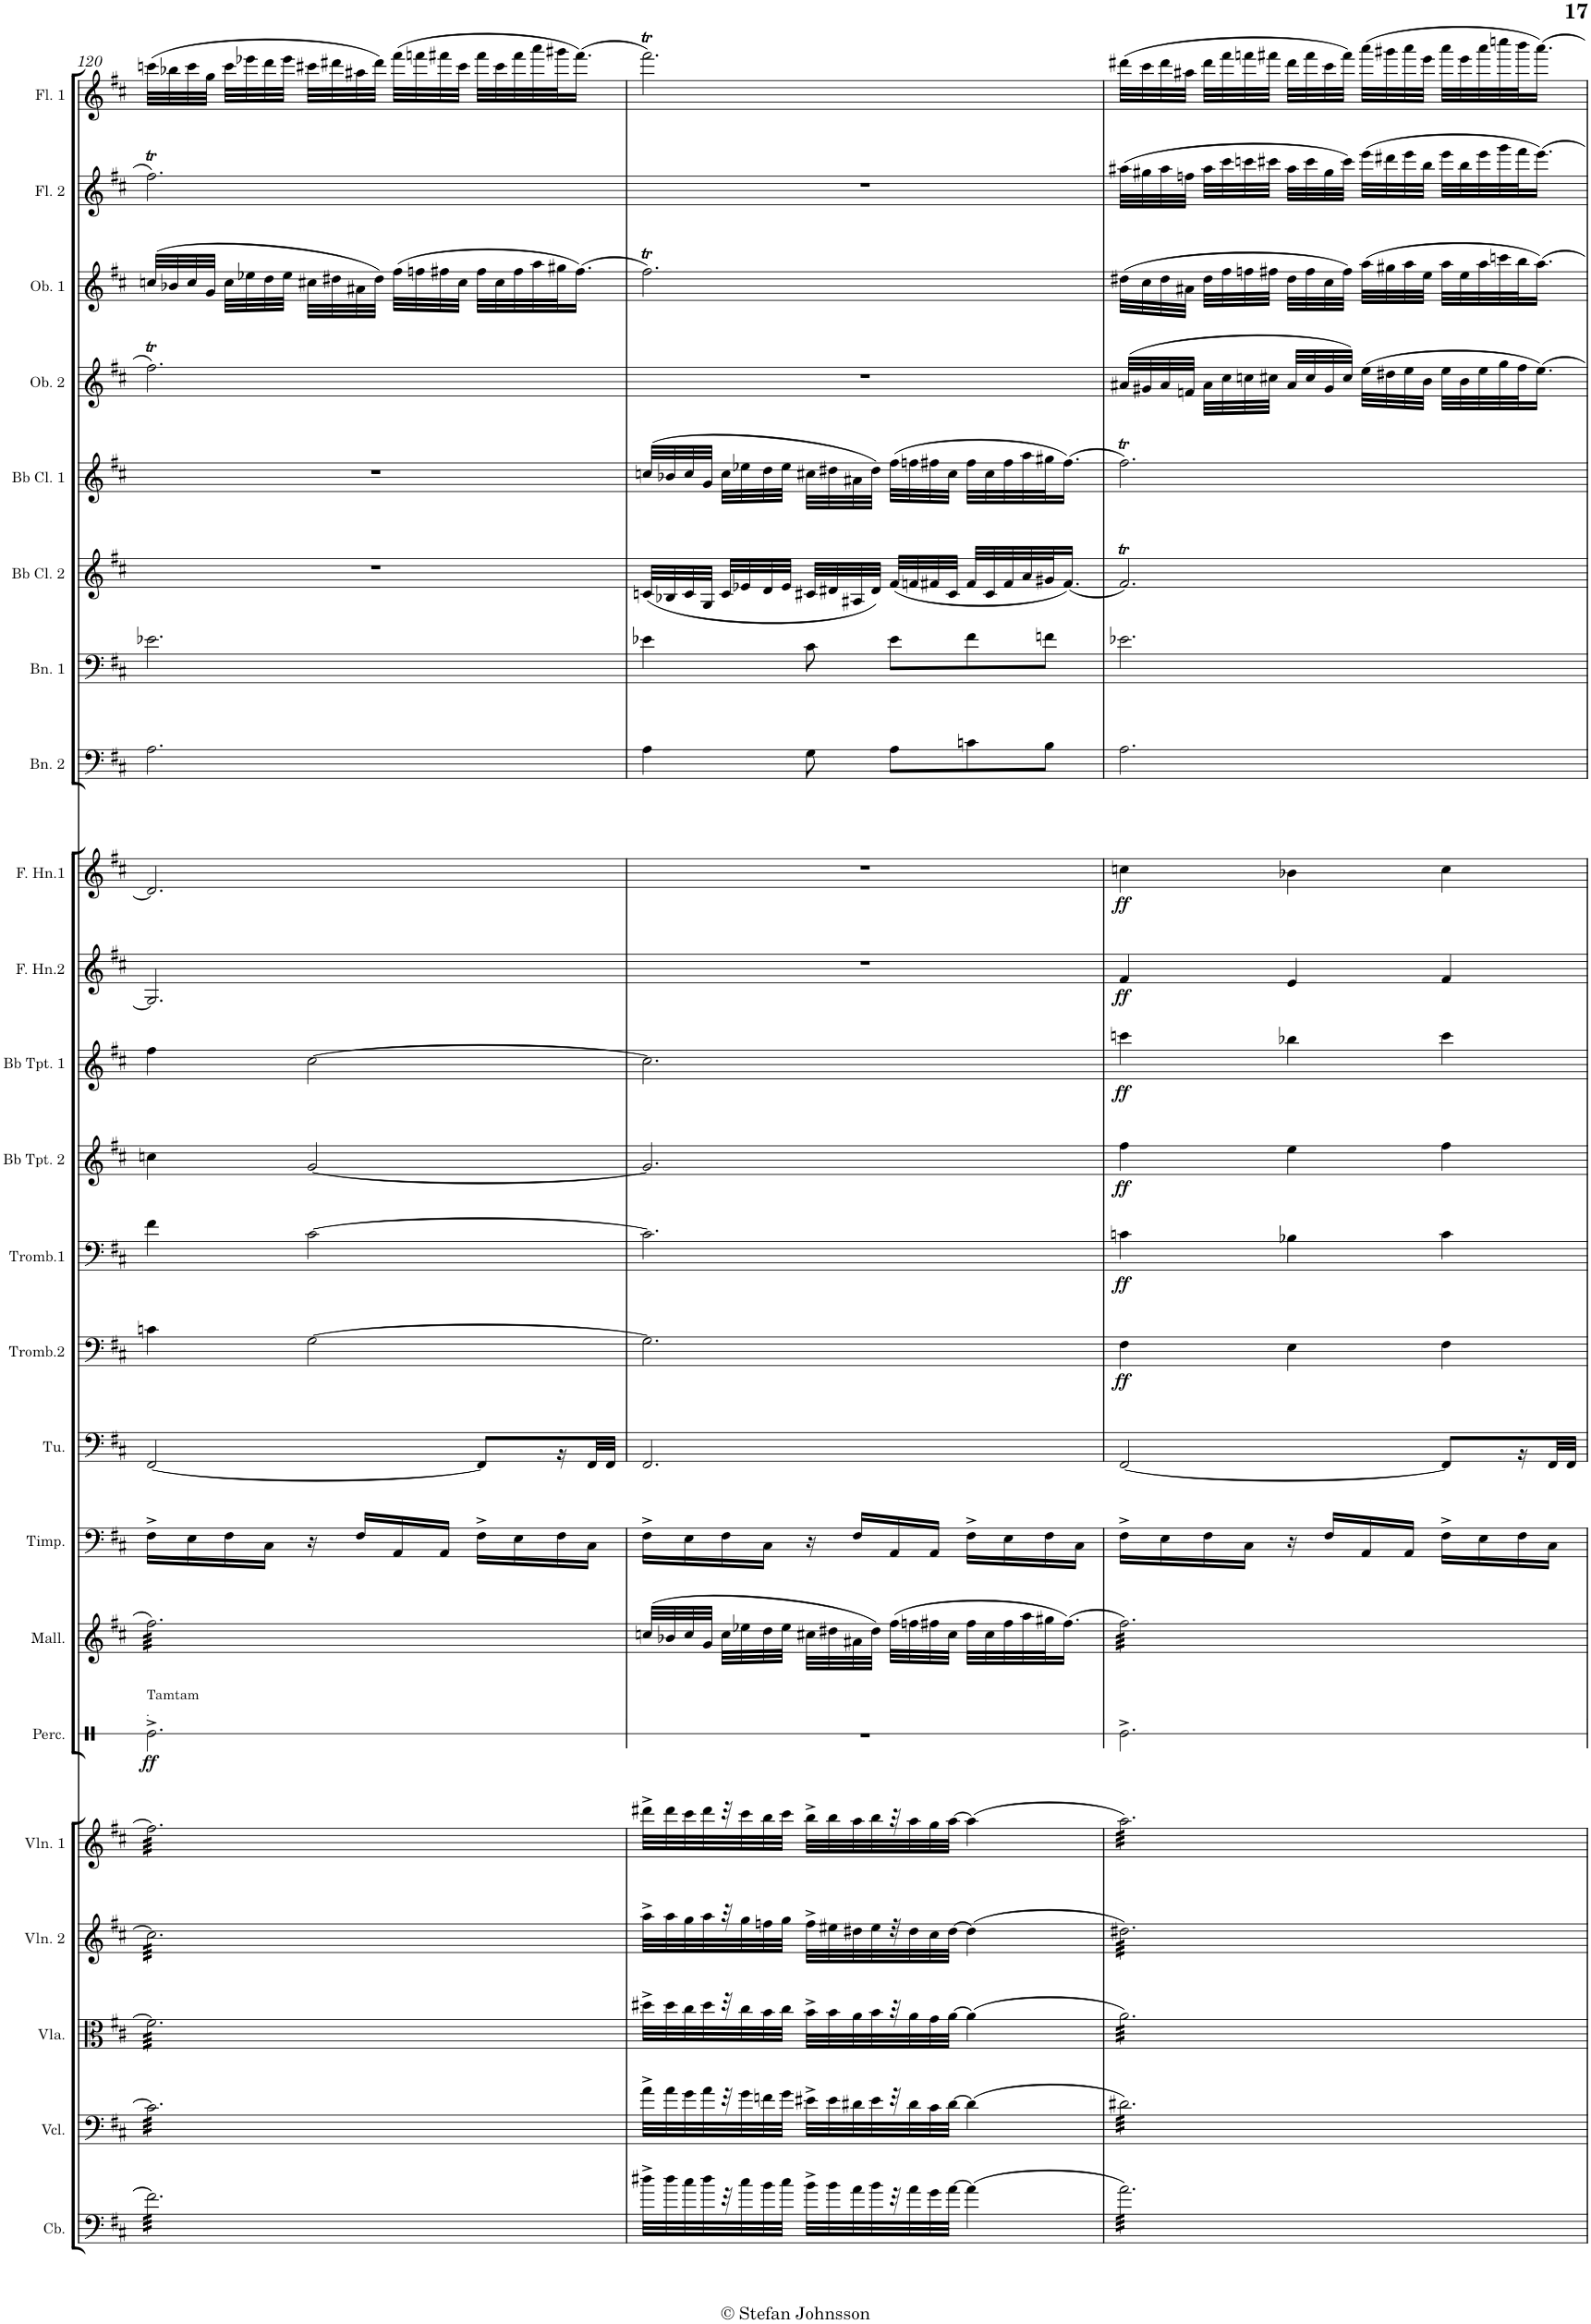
**kern	**kern	**kern	**kern	**kern	**kern	**dynam	**kern	**kern	**kern	**kern	**dynam	**kern	**dynam	**kern	**dynam	**kern	**dynam	**kern	**dynam	**kern	**dynam	**kern	**kern	**kern	**kern	**kern	**kern	**kern	**kern
*part23	*part22	*part21	*part20	*part19	*part18	*part18	*part17	*part16	*part15	*part14	*part14	*part13	*part13	*part12	*part12	*part11	*part11	*part10	*part10	*part9	*part9	*part8	*part7	*part6	*part5	*part4	*part3	*part2	*part1
*staff23	*staff22	*staff21	*staff20	*staff19	*staff18	*staff18	*staff17	*staff16	*staff15	*staff14	*staff14	*staff13	*staff13	*staff12	*staff12	*staff11	*staff11	*staff10	*staff10	*staff9	*staff9	*staff8	*staff7	*staff6	*staff5	*staff4	*staff3	*staff2	*staff1
*I"Contrabass	*I"Cello	*I"Viola	*I"Violin 2	*I"Violin 1	*I"Percussion	*	*I"Mallet	*I"Timpani	*I"Tuba	*I"Trombone2	*	*I"Trombone1	*	*I"Bb Trumpet 2	*	*I"Bb Trumpet 1	*	*I"French Horn2	*	*I"French Horn1	*	*I"Bassoon 2	*I"Bassoon 1	*I"Bb Clarinet 2	*I"Bb Clarinet 1	*I"Oboe 2	*I"Oboe 1	*I"Flute 2	*I"Flute 1
*I'Cb.	*	*I'Vla.	*I'Vln. 2	*I'Vln. 1	*I'Perc.	*	*I'Mall.	*I'Timp.	*I'Tu.	*I'Tromb.2	*	*I'Tromb.1	*	*I'Bb Tpt. 2	*	*I'Bb Tpt. 1	*	*I'F. Hn.2	*	*I'F. Hn.1	*	*I'Bn. 2	*I'Bn. 1	*I'Bb Cl. 2	*I'Bb Cl. 1	*I'Ob. 2	*I'Ob. 1	*I'Fl. 2	*I'Fl. 1
!!LO:PB:g=z
*clefF4	*clefF4	*clefC3	*clefG2	*clefG2	*clefX	*	*clefG2	*clefF4	*clefF4	*clefF4	*	*clefF4	*	*clefG2	*	*clefG2	*	*clefG2	*	*clefG2	*	*clefF4	*clefF4	*clefG2	*clefG2	*clefG2	*clefG2	*clefG2	*clefG2
*Trd7c12	*	*	*	*	*	*	*	*	*	*	*	*	*	*Trd1c2	*	*Trd1c2	*	*Trd4c7	*	*Trd4c7	*	*	*	*Trd1c2	*Trd1c2	*	*	*	*
*k[f#c#]	*k[f#c#]	*k[f#c#]	*k[f#c#]	*k[f#c#]	*k[f#c#]	*	*k[f#c#]	*k[f#c#]	*k[f#c#]	*k[f#c#]	*	*k[f#c#]	*	*k[f#c#]	*	*k[f#c#]	*	*k[f#c#]	*	*k[f#c#]	*	*k[f#c#]	*k[f#c#]	*k[f#c#]	*k[f#c#]	*k[f#c#]	*k[f#c#]	*k[f#c#]	*k[f#c#]
*D:	*D:	*D:	*D:	*D:	*D:	*	*D:	*D:	*D:	*D:	*	*D:	*	*D:	*	*D:	*	*D:	*	*D:	*	*D:	*D:	*D:	*D:	*D:	*D:	*D:	*D:
*M3/4	*M3/4	*M3/4	*M3/4	*M3/4	*M3/4	*	*M3/4	*M3/4	*M3/4	*M3/4	*	*M3/4	*	*M3/4	*	*M3/4	*	*M3/4	*	*M3/4	*	*M3/4	*M3/4	*M3/4	*M3/4	*M3/4	*M3/4	*M3/4	*M3/4
=120	=120	=120	=120	=120	=120	=120	=120	=120	=120	=120	=120	=120	=120	=120	=120	=120	=120	=120	=120	=120	=120	=120	=120	=120	=120	=120	=120	=120	=120
!	!	!	!	!	!LO:TX:a:t=Tamtam	!	!	!	!	!	!	!	!	!	!	!	!	!	!	!	!	!	!	!	!	!	!	!	!
!	!	!	!	!	!LO:TX:a:t=.	!	!	!	!	!	!	!	!	!	!	!	!	!	!	!	!	!	!	!	!	!	!	!	!
!	!	!	!	!	!	!LO:DY:b	!	!	!	!	!	!	!	!	!	!	!	!	!	!	!	!	!	!	!	!	!	!	!
*tremolo	*	*	*	*	*	*	*	*	*	*	*	*	*	*	*	*	*	*	*	*	*	*	*	*	*	*	*	*	*
*	*tremolo	*	*	*	*	*	*	*	*	*	*	*	*	*	*	*	*	*	*	*	*	*	*	*	*	*	*	*	*
*	*	*tremolo	*	*	*	*	*	*	*	*	*	*	*	*	*	*	*	*	*	*	*	*	*	*	*	*	*	*	*
*	*	*	*tremolo	*	*	*	*	*	*	*	*	*	*	*	*	*	*	*	*	*	*	*	*	*	*	*	*	*	*
*	*	*	*	*tremolo	*	*	*	*	*	*	*	*	*	*	*	*	*	*	*	*	*	*	*	*	*	*	*	*	*
*	*	*	*	*	*	*	*tremolo	*	*	*	*	*	*	*	*	*	*	*	*	*	*	*	*	*	*	*	*	*	*
32f#\]LLL	32c\]LLL	32f#\]LLL	32cc\]LLL	32ff#\]LLL	2.ffn^\	ff	32ff#\LLL	16F#^\LL	[2FF#/	4cn\	.	4f#\	.	4ccn\	.	4ff#\	.	2.G#/]	.	2.d/]	.	2.A\	2.e-X\	2.r	2.r	2.ff#t\	(32ccn/LLL	2.ff#t\	(32cccn\LLL
32f#\	32c\	32f#\	32cc\	32ff#\	.	.	32ff#\	.	.	.	.	.	.	.	.	.	.	.	.	.	.	.	.	.	.	.	32b-X/	.	32bb-X\
32f#\	32c\	32f#\	32cc\	32ff#\	.	.	32ff#\	16E\	.	.	.	.	.	.	.	.	.	.	.	.	.	.	.	.	.	.	32cc/	.	32ccc\
32f#\	32c\	32f#\	32cc\	32ff#\	.	.	32ff#\	.	.	.	.	.	.	.	.	.	.	.	.	.	.	.	.	.	.	.	32g/JJJ	.	32gg\JJJ
32f#\	32c\	32f#\	32cc\	32ff#\	.	.	32ff#\	16F#\	.	.	.	.	.	.	.	.	.	.	.	.	.	.	.	.	.	.	32cc\LLL	.	32ccc\LLL
32f#\	32c\	32f#\	32cc\	32ff#\	.	.	32ff#\	.	.	.	.	.	.	.	.	.	.	.	.	.	.	.	.	.	.	.	32ee-X\	.	32eee-X\
32f#\	32c\	32f#\	32cc\	32ff#\	.	.	32ff#\	16C#\JJ	.	.	.	.	.	.	.	.	.	.	.	.	.	.	.	.	.	.	32dd\	.	32ddd\
32f#\	32c\	32f#\	32cc\	32ff#\	.	.	32ff#\	.	.	.	.	.	.	.	.	.	.	.	.	.	.	.	.	.	.	.	32ee-\JJJ	.	32eee-\JJJ
32f#\	32c\	32f#\	32cc\	32ff#\	.	.	32ff#\	16r	.	[2G\	.	[2c#\	.	[2g/	.	[2cc#\	.	.	.	.	.	.	.	.	.	.	32cc#X\LLL	.	32ccc#X\LLL
32f#\	32c\	32f#\	32cc\	32ff#\	.	.	32ff#\	.	.	.	.	.	.	.	.	.	.	.	.	.	.	.	.	.	.	.	32dd#X\	.	32ddd#X\
32f#\	32c\	32f#\	32cc\	32ff#\	.	.	32ff#\	16F#/LL	.	.	.	.	.	.	.	.	.	.	.	.	.	.	.	.	.	.	32a#X\	.	32aa#X\
32f#\	32c\	32f#\	32cc\	32ff#\	.	.	32ff#\	.	.	.	.	.	.	.	.	.	.	.	.	.	.	.	.	.	.	.	32dd#\JJJ)	.	32ddd#\JJJ)
32f#\	32c\	32f#\	32cc\	32ff#\	.	.	32ff#\	16AA/	.	.	.	.	.	.	.	.	.	.	.	.	.	.	.	.	.	.	(32ff#\LLL	.	(32fff#\LLL
32f#\	32c\	32f#\	32cc\	32ff#\	.	.	32ff#\	.	.	.	.	.	.	.	.	.	.	.	.	.	.	.	.	.	.	.	32ffn\	.	32fffn\
32f#\	32c\	32f#\	32cc\	32ff#\	.	.	32ff#\	16AA/JJ	.	.	.	.	.	.	.	.	.	.	.	.	.	.	.	.	.	.	32ff#X\	.	32fff#X\
32f#\	32c\	32f#\	32cc\	32ff#\	.	.	32ff#\	.	.	.	.	.	.	.	.	.	.	.	.	.	.	.	.	.	.	.	32cc#\JJJ	.	32ccc#\JJJ
32f#\	32c\	32f#\	32cc\	32ff#\	.	.	32ff#\	16F#^\LL	8FF#/L]	.	.	.	.	.	.	.	.	.	.	.	.	.	.	.	.	.	32ff#\LLL	.	32fff#\LLL
32f#\	32c\	32f#\	32cc\	32ff#\	.	.	32ff#\	.	.	.	.	.	.	.	.	.	.	.	.	.	.	.	.	.	.	.	32cc#\	.	32ccc#\
32f#\	32c\	32f#\	32cc\	32ff#\	.	.	32ff#\	16E\	.	.	.	.	.	.	.	.	.	.	.	.	.	.	.	.	.	.	32ff#\	.	32fff#\
32f#\	32c\	32f#\	32cc\	32ff#\	.	.	32ff#\	.	.	.	.	.	.	.	.	.	.	.	.	.	.	.	.	.	.	.	32aa\	.	32aaa\
32f#\	32c\	32f#\	32cc\	32ff#\	.	.	32ff#\	16F#\	16r	.	.	.	.	.	.	.	.	.	.	.	.	.	.	.	.	.	32gg#X\J	.	32ggg#X\J
32f#\	32c\	32f#\	32cc\	32ff#\	.	.	32ff#\	.	.	.	.	.	.	.	.	.	.	.	.	.	.	.	.	.	.	.	(16.ff#\JJ)	.	(16.fff#\JJ)
32f#\	32c\	32f#\	32cc\	32ff#\	.	.	32ff#\	16C#\JJ	32FF#/L	.	.	.	.	.	.	.	.	.	.	.	.	.	.	.	.	.	.	.	.
32f#\JJJ	32c\JJJ	32f#\JJJ	32cc\JJJ	32ff#\JJJ	.	.	32ff#\JJJ	.	32FF#/JJJ	.	.	.	.	.	.	.	.	.	.	.	.	.	.	.	.	.	.	.	.
*	*	*	*	*	*	*	*Xtremolo	*	*	*	*	*	*	*	*	*	*	*	*	*	*	*	*	*	*	*	*	*	*
*	*	*	*	*Xtremolo	*	*	*	*	*	*	*	*	*	*	*	*	*	*	*	*	*	*	*	*	*	*	*	*	*
*	*	*	*Xtremolo	*	*	*	*	*	*	*	*	*	*	*	*	*	*	*	*	*	*	*	*	*	*	*	*	*	*
*	*	*Xtremolo	*	*	*	*	*	*	*	*	*	*	*	*	*	*	*	*	*	*	*	*	*	*	*	*	*	*	*
*	*Xtremolo	*	*	*	*	*	*	*	*	*	*	*	*	*	*	*	*	*	*	*	*	*	*	*	*	*	*	*	*
*Xtremolo	*	*	*	*	*	*	*	*	*	*	*	*	*	*	*	*	*	*	*	*	*	*	*	*	*	*	*	*	*
=121	=121	=121	=121	=121	=121	=121	=121	=121	=121	=121	=121	=121	=121	=121	=121	=121	=121	=121	=121	=121	=121	=121	=121	=121	=121	=121	=121	=121	=121
32dd#X^\LLL	32a^\LLL	32dd#X^\LLL	32aa^\LLL	32ddd#X^\LLL	2.r	.	(32ccn/LLL	16F#^\LL	2.FF#/	2.G\]	.	2.c#\]	.	2.g/]	.	2.cc#\]	.	2.r	.	2.r	.	4A\	4e-X\	(32cn/LLL	(32ccn/LLL	2.r	2.ff#t\)	2.r	2.fff#t\)
32dd#\	32a\	32dd#\	32aa\	32ddd#\	.	.	32b-X/	.	.	.	.	.	.	.	.	.	.	.	.	.	.	.	.	32B-X/	32b-X/	.	.	.	.
32cc#\	32g\	32cc#\	32gg\	32ccc#\	.	.	32cc/	16E\	.	.	.	.	.	.	.	.	.	.	.	.	.	.	.	32c/	32cc/	.	.	.	.
32dd#\	32a\	32dd#\	32aa\	32ddd#\	.	.	32g/JJJ	.	.	.	.	.	.	.	.	.	.	.	.	.	.	.	.	32G/JJJ	32g/JJJ	.	.	.	.
32r	32r	32r	32r	32r	.	.	32cc\LLL	16F#\	.	.	.	.	.	.	.	.	.	.	.	.	.	.	.	32c/LLL	32cc\LLL	.	.	.	.
32cc#\	32g\	32cc#\	32gg\	32ccc#\	.	.	32ee-X\	.	.	.	.	.	.	.	.	.	.	.	.	.	.	.	.	32e-X/	32ee-X\	.	.	.	.
32b\	32fn\	32b\	32ffn\	32bb\	.	.	32dd\	16C#\JJ	.	.	.	.	.	.	.	.	.	.	.	.	.	.	.	32d/	32dd\	.	.	.	.
32cc#\JJJ	32g\JJJ	32cc#\JJJ	32gg\JJJ	32ccc#\JJJ	.	.	32ee-\JJJ	.	.	.	.	.	.	.	.	.	.	.	.	.	.	.	.	32e-/JJJ	32ee-\JJJ	.	.	.	.
32b^\LLL	32e#X^\LLL	32b^\LLL	32ff^\LLL	32bb^\LLL	.	.	32cc#X\LLL	16r	.	.	.	.	.	.	.	.	.	.	.	.	.	8G\	8c#\	32c#X/LLL	32cc#X\LLL	.	.	.	.
32b\	32e#\	32b\	32ee#X\	32bb\	.	.	32dd#X\	.	.	.	.	.	.	.	.	.	.	.	.	.	.	.	.	32d#X/	32dd#X\	.	.	.	.
32a\	32d#X\	32a\	32dd#X\	32aa\	.	.	32a#X\	16F#/LL	.	.	.	.	.	.	.	.	.	.	.	.	.	.	.	32A#X/	32a#X\	.	.	.	.
32b\	32e#\	32b\	32ee#\	32bb\	.	.	32dd#\JJJ)	.	.	.	.	.	.	.	.	.	.	.	.	.	.	.	.	32d#/JJJ)	32dd#\JJJ)	.	.	.	.
32r	32r	32r	32r	32r	.	.	(32ff#\LLL	16AA/	.	.	.	.	.	.	.	.	.	.	.	.	.	8A\L	8e-\L	(32f#/LLL	(32ff#\LLL	.	.	.	.
32a\	32d#\	32a\	32dd#\	32aa\	.	.	32ffn\	.	.	.	.	.	.	.	.	.	.	.	.	.	.	.	.	32fn/	32ffn\	.	.	.	.
32g\	32c#\	32g\	32cc#\	32gg\	.	.	32ff#X\	16AA/JJ	.	.	.	.	.	.	.	.	.	.	.	.	.	.	.	32f#X/	32ff#X\	.	.	.	.
[32a\JJJ	[32d#\JJJ	[32a\JJJ	[32dd#\JJJ	[32aa\JJJ	.	.	32cc#\JJJ	.	.	.	.	.	.	.	.	.	.	.	.	.	.	.	.	32c#/JJJ	32cc#\JJJ	.	.	.	.
(4a\]	(4d#\]	(4a\]	(4dd#\]	(4aa\]	.	.	32ff#\LLL	16F#^\LL	.	.	.	.	.	.	.	.	.	.	.	.	.	8cn\	8f#\	32f#/LLL	32ff#\LLL	.	.	.	.
.	.	.	.	.	.	.	32cc#\	.	.	.	.	.	.	.	.	.	.	.	.	.	.	.	.	32c#/	32cc#\	.	.	.	.
.	.	.	.	.	.	.	32ff#\	16E\	.	.	.	.	.	.	.	.	.	.	.	.	.	.	.	32f#/	32ff#\	.	.	.	.
.	.	.	.	.	.	.	32aa\	.	.	.	.	.	.	.	.	.	.	.	.	.	.	.	.	32a/	32aa\	.	.	.	.
.	.	.	.	.	.	.	32gg#X\J	16F#\	.	.	.	.	.	.	.	.	.	.	.	.	.	8B\J	8fn\J	32g#X/J	32gg#X\J	.	.	.	.
.	.	.	.	.	.	.	(16.ff#\JJ)	.	.	.	.	.	.	.	.	.	.	.	.	.	.	.	.	(16.f#/JJ)	(16.ff#\JJ)	.	.	.	.
.	.	.	.	.	.	.	.	16C#\JJ	.	.	.	.	.	.	.	.	.	.	.	.	.	.	.	.	.	.	.	.	.
=122	=122	=122	=122	=122	=122	=122	=122	=122	=122	=122	=122	=122	=122	=122	=122	=122	=122	=122	=122	=122	=122	=122	=122	=122	=122	=122	=122	=122	=122
!	!	!	!	!	!	!	!	!	!	!	!LO:DY:b	!	!LO:DY:b	!	!LO:DY:b	!	!LO:DY:b	!	!LO:DY:b	!	!LO:DY:b	!	!	!	!	!	!	!	!
*tremolo	*	*	*	*	*	*	*	*	*	*	*	*	*	*	*	*	*	*	*	*	*	*	*	*	*	*	*	*	*
*	*tremolo	*	*	*	*	*	*	*	*	*	*	*	*	*	*	*	*	*	*	*	*	*	*	*	*	*	*	*	*
*	*	*tremolo	*	*	*	*	*	*	*	*	*	*	*	*	*	*	*	*	*	*	*	*	*	*	*	*	*	*	*
*	*	*	*tremolo	*	*	*	*	*	*	*	*	*	*	*	*	*	*	*	*	*	*	*	*	*	*	*	*	*	*
*	*	*	*	*tremolo	*	*	*	*	*	*	*	*	*	*	*	*	*	*	*	*	*	*	*	*	*	*	*	*	*
*	*	*	*	*	*	*	*tremolo	*	*	*	*	*	*	*	*	*	*	*	*	*	*	*	*	*	*	*	*	*	*
32a\)LLL	32d#X\)LLL	32a\)LLL	32dd#X\)LLL	32aa\)LLL	2.ffn^\	.	32ff#\)LLL	16F#^\LL	[2FF#/	4F#\	ff	4cn\	ff	4ff#\	ff	4cccn\	ff	4f#/	ff	4ccn\	ff	2.A\	2.e-X\	2.f#t/)	2.ff#t\)	(32a#X/LLL	(32dd#X\LLL	(32aa#X\LLL	(32ddd#X\LLL
32a\)	32d#X\)	32a\)	32dd#X\)	32aa\)	.	.	32ff#\)	.	.	.	.	.	.	.	.	.	.	.	.	.	.	.	.	.	.	32g#X/	32cc#\	32gg#X\	32ccc#\
32a\)	32d#X\)	32a\)	32dd#X\)	32aa\)	.	.	32ff#\)	16E\	.	.	.	.	.	.	.	.	.	.	.	.	.	.	.	.	.	32a#/	32dd#\	32aa#\	32ddd#\
32a\)	32d#X\)	32a\)	32dd#X\)	32aa\)	.	.	32ff#\)	.	.	.	.	.	.	.	.	.	.	.	.	.	.	.	.	.	.	32fn/JJJ	32a#X\JJJ	32ffn\JJJ	32aa#X\JJJ
32a\)	32d#X\)	32a\)	32dd#X\)	32aa\)	.	.	32ff#\)	16F#\	.	.	.	.	.	.	.	.	.	.	.	.	.	.	.	.	.	32a#\LLL	32dd#\LLL	32aa#\LLL	32ddd#\LLL
32a\)	32d#X\)	32a\)	32dd#X\)	32aa\)	.	.	32ff#\)	.	.	.	.	.	.	.	.	.	.	.	.	.	.	.	.	.	.	32cc#\	32ff#\	32ccc#\	32fff#\
32a\)	32d#X\)	32a\)	32dd#X\)	32aa\)	.	.	32ff#\)	16C#\JJ	.	.	.	.	.	.	.	.	.	.	.	.	.	.	.	.	.	32ccn\	32ffn\	32cccn\	32fffn\
32a\)	32d#X\)	32a\)	32dd#X\)	32aa\)	.	.	32ff#\)	.	.	.	.	.	.	.	.	.	.	.	.	.	.	.	.	.	.	32cc#X\JJJ	32ff#X\JJJ	32ccc#X\JJJ	32fff#X\JJJ
32a\)	32d#X\)	32a\)	32dd#X\)	32aa\)	.	.	32ff#\)	16r	.	4E\	.	4B-X\	.	4ee\	.	4bb-X\	.	4e/	.	4b-X\	.	.	.	.	.	32a#/LLL	32dd#\LLL	32aa#\LLL	32ddd#\LLL
32a\)	32d#X\)	32a\)	32dd#X\)	32aa\)	.	.	32ff#\)	.	.	.	.	.	.	.	.	.	.	.	.	.	.	.	.	.	.	32cc#/	32ff#\	32ccc#\	32fff#\
32a\)	32d#X\)	32a\)	32dd#X\)	32aa\)	.	.	32ff#\)	16F#/LL	.	.	.	.	.	.	.	.	.	.	.	.	.	.	.	.	.	32g#/	32cc#\	32gg#\	32ccc#\
32a\)	32d#X\)	32a\)	32dd#X\)	32aa\)	.	.	32ff#\)	.	.	.	.	.	.	.	.	.	.	.	.	.	.	.	.	.	.	32cc#/JJJ)	32ff#\JJJ)	32ccc#\JJJ)	32fff#\JJJ)
32a\)	32d#X\)	32a\)	32dd#X\)	32aa\)	.	.	32ff#\)	16AA/	.	.	.	.	.	.	.	.	.	.	.	.	.	.	.	.	.	(32ee\LLL	(32aa\LLL	(32eee\LLL	(32aaa\LLL
32a\)	32d#X\)	32a\)	32dd#X\)	32aa\)	.	.	32ff#\)	.	.	.	.	.	.	.	.	.	.	.	.	.	.	.	.	.	.	32dd#X\	32gg#X\	32ddd#X\	32ggg#X\
32a\)	32d#X\)	32a\)	32dd#X\)	32aa\)	.	.	32ff#\)	16AA/JJ	.	.	.	.	.	.	.	.	.	.	.	.	.	.	.	.	.	32ee\	32aa\	32eee\	32aaa\
32a\)	32d#X\)	32a\)	32dd#X\)	32aa\)	.	.	32ff#\)	.	.	.	.	.	.	.	.	.	.	.	.	.	.	.	.	.	.	32b\JJJ	32ee\JJJ	32bb\JJJ	32eee\JJJ
32a\)	32d#X\)	32a\)	32dd#X\)	32aa\)	.	.	32ff#\)	16F#^\LL	8FF#/L]	4F#\	.	4c\	.	4ff#\	.	4ccc\	.	4f#/	.	4cc\	.	.	.	.	.	32ee\LLL	32aa\LLL	32eee\LLL	32aaa\LLL
32a\)	32d#X\)	32a\)	32dd#X\)	32aa\)	.	.	32ff#\)	.	.	.	.	.	.	.	.	.	.	.	.	.	.	.	.	.	.	32b\	32ee\	32bb\	32eee\
32a\)	32d#X\)	32a\)	32dd#X\)	32aa\)	.	.	32ff#\)	16E\	.	.	.	.	.	.	.	.	.	.	.	.	.	.	.	.	.	32ee\	32aa\	32eee\	32aaa\
32a\)	32d#X\)	32a\)	32dd#X\)	32aa\)	.	.	32ff#\)	.	.	.	.	.	.	.	.	.	.	.	.	.	.	.	.	.	.	32gg\	32cccn\	32ggg\	32ccccn\
32a\)	32d#X\)	32a\)	32dd#X\)	32aa\)	.	.	32ff#\)	16F#\	16r	.	.	.	.	.	.	.	.	.	.	.	.	.	.	.	.	32ff#\J	32bb\J	32fff#\J	32bbb\J
32a\)	32d#X\)	32a\)	32dd#X\)	32aa\)	.	.	32ff#\)	.	.	.	.	.	.	.	.	.	.	.	.	.	.	.	.	.	.	16.ee\JJ)	16.aa\JJ)	16.eee\JJ)	16.aaa\JJ)
32a\)	32d#X\)	32a\)	32dd#X\)	32aa\)	.	.	32ff#\)	16C#\JJ	32FF#/L	.	.	.	.	.	.	.	.	.	.	.	.	.	.	.	.	.	.	.	.
32a\)JJJ	32d#X\)JJJ	32a\)JJJ	32dd#X\)JJJ	32aa\)JJJ	.	.	32ff#\)JJJ	.	32FF#/JJJ	.	.	.	.	.	.	.	.	.	.	.	.	.	.	.	.	.	.	.	.
*	*	*	*	*	*	*	*Xtremolo	*	*	*	*	*	*	*	*	*	*	*	*	*	*	*	*	*	*	*	*	*	*
*	*	*	*	*Xtremolo	*	*	*	*	*	*	*	*	*	*	*	*	*	*	*	*	*	*	*	*	*	*	*	*	*
*	*	*	*Xtremolo	*	*	*	*	*	*	*	*	*	*	*	*	*	*	*	*	*	*	*	*	*	*	*	*	*	*
*	*	*Xtremolo	*	*	*	*	*	*	*	*	*	*	*	*	*	*	*	*	*	*	*	*	*	*	*	*	*	*	*
*	*Xtremolo	*	*	*	*	*	*	*	*	*	*	*	*	*	*	*	*	*	*	*	*	*	*	*	*	*	*	*	*
*Xtremolo	*	*	*	*	*	*	*	*	*	*	*	*	*	*	*	*	*	*	*	*	*	*	*	*	*	*	*	*	*
=	=	=	=	=	=	=	=	=	=	=	=	=	=	=	=	=	=	=	=	=	=	=	=	=	=	=	=	=	=
*-	*-	*-	*-	*-	*-	*-	*-	*-	*-	*-	*-	*-	*-	*-	*-	*-	*-	*-	*-	*-	*-	*-	*-	*-	*-	*-	*-	*-	*-
